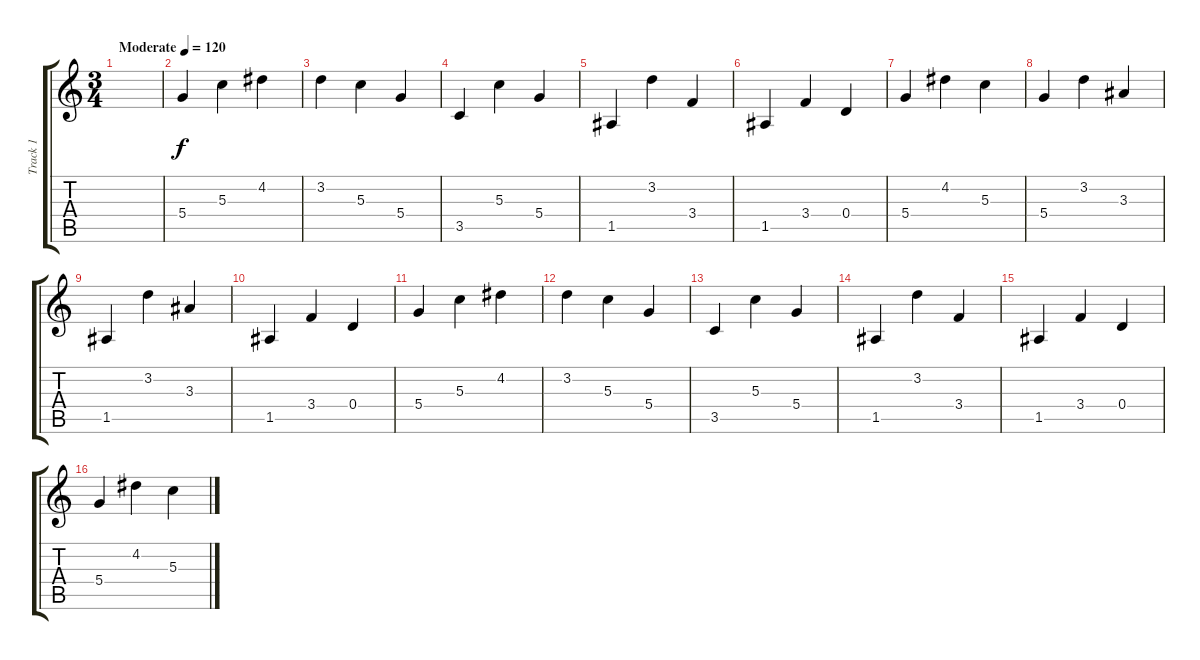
\track ("Track 1" "Track 1") {instrument electricguitarclean}
\staff {score tabs}
\tuning (E4 B3 G3 D3 A2 E2) {hide}
\ts (3 4)
\tempo (120 "Moderate")
\clef g2
\ks c
|
5.4.4 5.3.4 4.2.4 |
3.2.4 5.3.4 5.4.4 |
3.5.4 5.3.4 5.4.4 |
1.5.4 3.2.4 3.4.4 |
1.5.4 3.4.4 0.4.4 |
5.4.4 4.2.4 5.3.4 |
5.4.4 3.2.4 3.3.4 |
1.5.4 3.2.4 3.3.4 |
1.5.4 3.4.4 0.4.4 |
5.4.4 5.3.4 4.2.4 |
3.2.4 5.3.4 5.4.4 |
3.5.4 5.3.4 5.4.4 |
1.5.4 3.2.4 3.4.4 |
1.5.4 3.4.4 0.4.4 |
5.4.4 4.2.4 5.3.4
